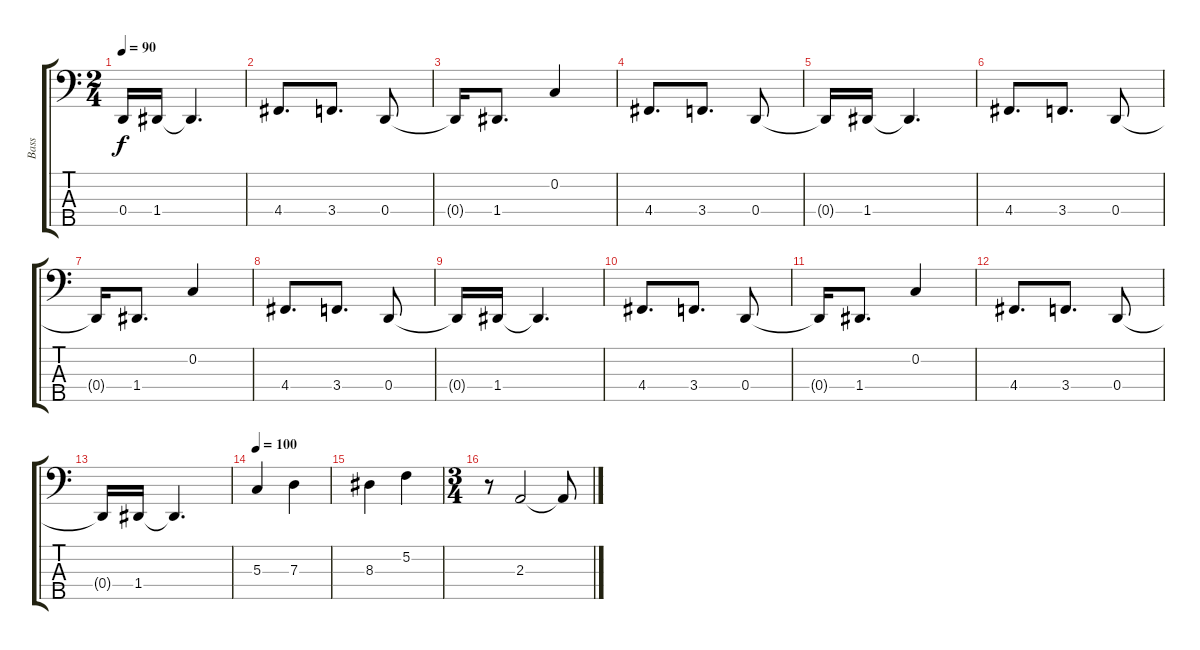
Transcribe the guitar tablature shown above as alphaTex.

\track ("Bass" "Bass") {instrument electricbassfinger}
\staff {score tabs}
\tuning (F2 C2 G1 D1 A0) {hide}
\ts (2 4)
\tempo 90
\clef f4
\ks c
0.4{t}.16{dy f} 1.4.16 1.4{t}.4{d} |
4.4.8{d} 3.4.8{d} 0.4.8 |
0.4{t}.16 1.4.8{d} 0.2.4 |
4.4.8{d} 3.4.8{d} 0.4.8 |
0.4{t}.16 1.4.16 1.4{t}.4{d} |
4.4.8{d} 3.4.8{d} 0.4.8 |
0.4{t}.16 1.4.8{d} 0.2.4 |
4.4.8{d} 3.4.8{d} 0.4.8 |
0.4{t}.16 1.4.16 1.4{t}.4{d} |
4.4.8{d} 3.4.8{d} 0.4.8 |
0.4{t}.16 1.4.8{d} 0.2.4 |
4.4.8{d} 3.4.8{d} 0.4.8 |
0.4{t}.16 1.4.16 1.4{t}.4{d} |
\tempo 100
5.3.4 7.3.4 |
8.3.4 5.2.4 |
\ts (3 4)
r.8 2.3.2 2.3{t}.8
